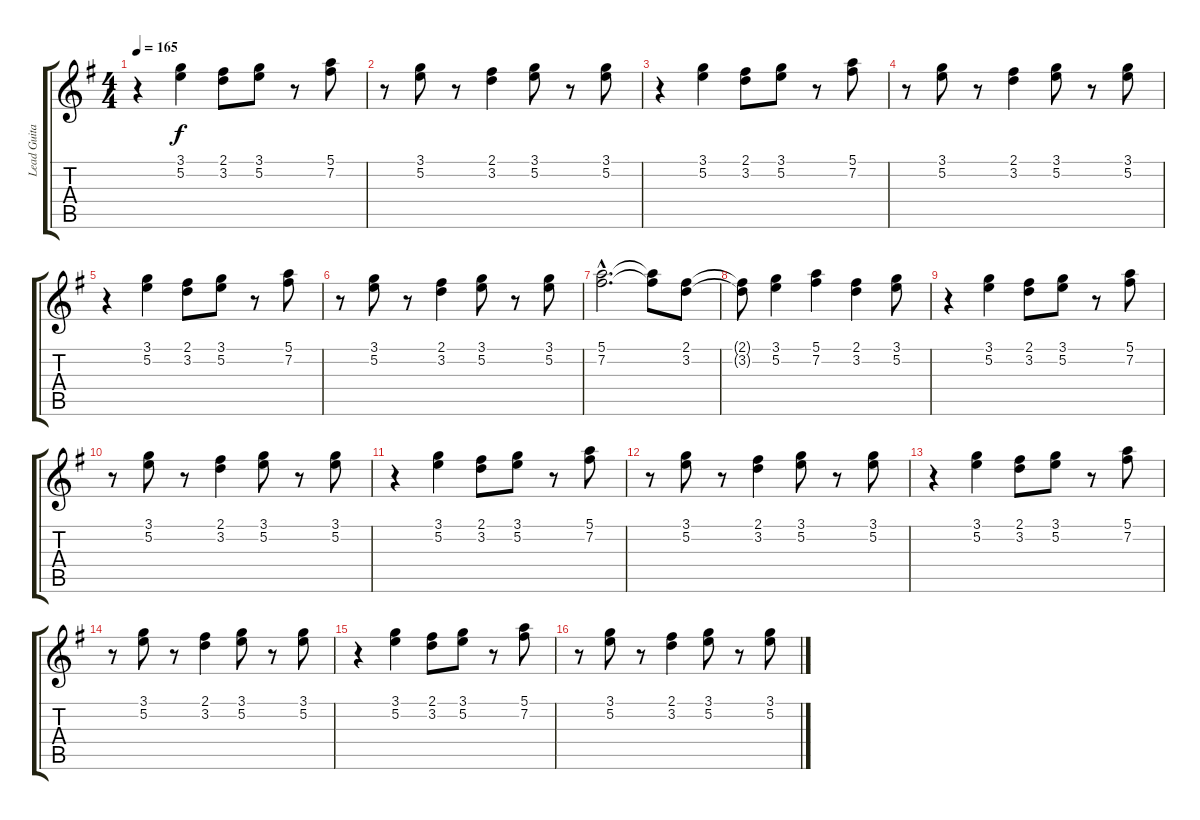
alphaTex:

\track ("Lead Guitar" "Lead Guita") {instrument overdrivenguitar}
\staff {score tabs}
\tuning (E4 B3 G3 D3 A2 E2) {hide}
\ts (4 4)
\tempo 165
\clef g2
\ks g
r.4{dy f} (3.1 5.2).4 (2.1 3.2).8 (3.1 5.2).8 r.8 (5.1 7.2).8 |
r.8 (3.1 5.2).8 r.8 (2.1 3.2).4 (3.1 5.2).8 r.8 (3.1 5.2).8 |
r.4 (3.1 5.2).4 (2.1 3.2).8 (3.1 5.2).8 r.8 (5.1 7.2).8 |
r.8 (3.1 5.2).8 r.8 (2.1 3.2).4 (3.1 5.2).8 r.8 (3.1 5.2).8 |
r.4 (3.1 5.2).4 (2.1 3.2).8 (3.1 5.2).8 r.8 (5.1 7.2).8 |
r.8 (3.1 5.2).8 r.8 (2.1 3.2).4 (3.1 5.2).8 r.8 (3.1 5.2).8 |
(5.1{hac} 7.2{hac}).2{d} (5.1{t} 7.2{t}).8 (2.1 3.2).8 |
(2.1{t} 3.2{t}).8 (3.1 5.2).4 (5.1 7.2).4 (2.1 3.2).4 (3.1 5.2).8 |
r.4 (3.1 5.2).4 (2.1 3.2).8 (3.1 5.2).8 r.8 (5.1 7.2).8 |
r.8 (3.1 5.2).8 r.8 (2.1 3.2).4 (3.1 5.2).8 r.8 (3.1 5.2).8 |
r.4 (3.1 5.2).4 (2.1 3.2).8 (3.1 5.2).8 r.8 (5.1 7.2).8 |
r.8 (3.1 5.2).8 r.8 (2.1 3.2).4 (3.1 5.2).8 r.8 (3.1 5.2).8 |
r.4 (3.1 5.2).4 (2.1 3.2).8 (3.1 5.2).8 r.8 (5.1 7.2).8 |
r.8 (3.1 5.2).8 r.8 (2.1 3.2).4 (3.1 5.2).8 r.8 (3.1 5.2).8 |
r.4 (3.1 5.2).4 (2.1 3.2).8 (3.1 5.2).8 r.8 (5.1 7.2).8 |
r.8 (3.1 5.2).8 r.8 (2.1 3.2).4 (3.1 5.2).8 r.8 (3.1 5.2).8
